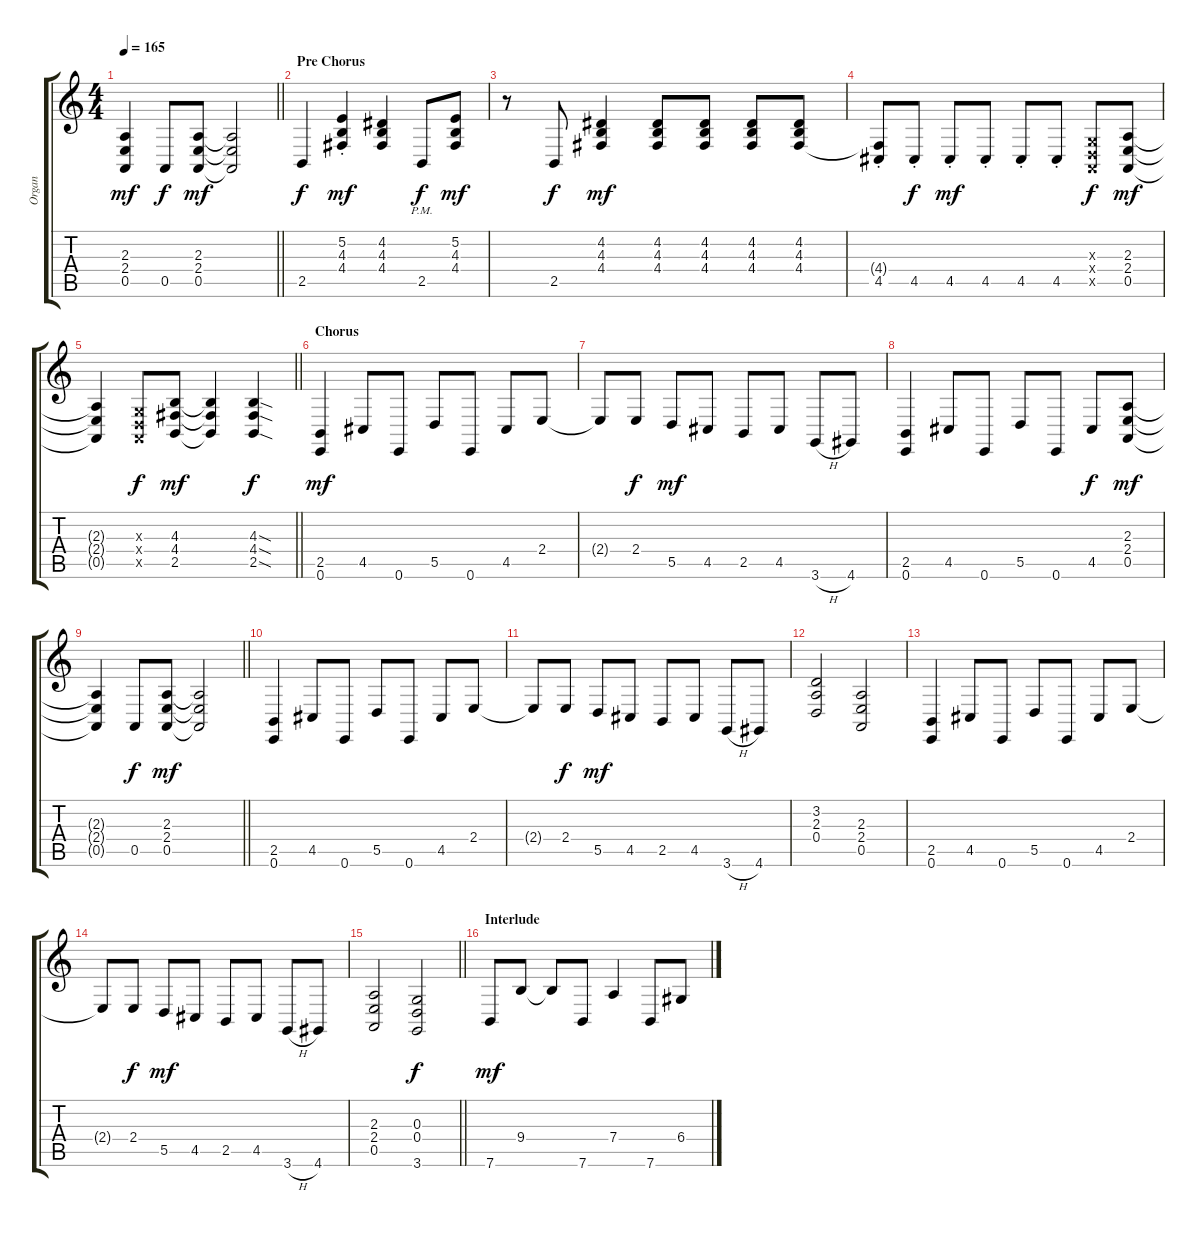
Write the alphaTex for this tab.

\track ("Organ" "Organ") {instrument clavinet}
\staff {score tabs}
\tuning (E4 B3 G3 D3 A2 E2) {hide}
\ts (4 4)
\tempo 165
\clef g2
\barLineRight lightlight
\ks c
(2.3{t} 2.4{t} 0.5{t}).4{dy mf} 0.5.8{dy f} (2.3 2.4 0.5).8{dy mf} (2.3{t} 2.4{t} 0.5{t}).2 |
\section ("" "Pre Chorus")
2.5.4{dy f} (5.2{st} 4.3 4.4{st}).4{dy mf} (4.2 4.3 4.4).4 2.5{pm}.8{dy f} (5.2 4.3 4.4).8{dy mf} |
r.8 2.5.8{dy f} (4.2 4.3 4.4).4{dy mf} (4.2 4.3 4.4).8 (4.2 4.3 4.4).8 (4.2 4.3 4.4).8 (4.2 4.3 4.4).8 |
(4.4{t} 4.5{st}).8 4.5{st}.8{dy f} 4.5{st}.8{dy mf} 4.5{st}.8 4.5{st}.8 4.5{st}.8 (0.3{x} 0.4{x} 0.5{x}).8{dy f} (2.3 2.4 0.5).8{dy mf} |
\barLineRight lightlight
(2.3{t} 2.4{t} 0.5{t}).4 (0.3{x} 0.4{x} 0.5{x}).8{dy f} (4.3 4.4 2.5).8{dy mf} (4.3{t} 4.4{t} 2.5{t}).4 (4.3{sod} 4.4{sod} 2.5{sod}).4{dy f} |
\section ("" "Chorus")
(2.5 0.6).4{dy mf} 4.5.8 0.6.8 5.5.8 0.6.8 4.5.8 2.4.8 |
2.4{t}.8 2.4.8{dy f} 5.5.8{dy mf} 4.5.8 2.5.8 4.5.8 3.6{h}.8 4.6.8 |
(2.5 0.6).4 4.5.8 0.6.8 5.5.8 0.6.8 4.5.8{dy f} (2.3 2.4 0.5).8{dy mf} |
\barLineRight lightlight
(2.3{t} 2.4{t} 0.5{t}).4 0.5.8{dy f} (2.3 2.4 0.5).8{dy mf} (2.3{t} 2.4{t} 0.5{t}).2 |
(2.5 0.6).4 4.5.8 0.6.8 5.5.8 0.6.8 4.5.8 2.4.8 |
2.4{t}.8 2.4.8{dy f} 5.5.8{dy mf} 4.5.8 2.5.8 4.5.8 3.6{h}.8 4.6.8 |
(3.2 2.3 0.4).2 (2.3 2.4 0.5).2 |
(2.5 0.6).4 4.5.8 0.6.8 5.5.8 0.6.8 4.5.8 2.4.8 |
2.4{t}.8 2.4.8{dy f} 5.5.8{dy mf} 4.5.8 2.5.8 4.5.8 3.6{h}.8 4.6.8 |
\barLineRight lightlight
(2.3 2.4 0.5).2 (0.3 0.4 3.6).2{dy f} |
\section ("" "Interlude")
7.6.8{dy mf} 9.4.8 9.4{t}.8 7.6.8 7.4.4 7.6.8 6.4.8
